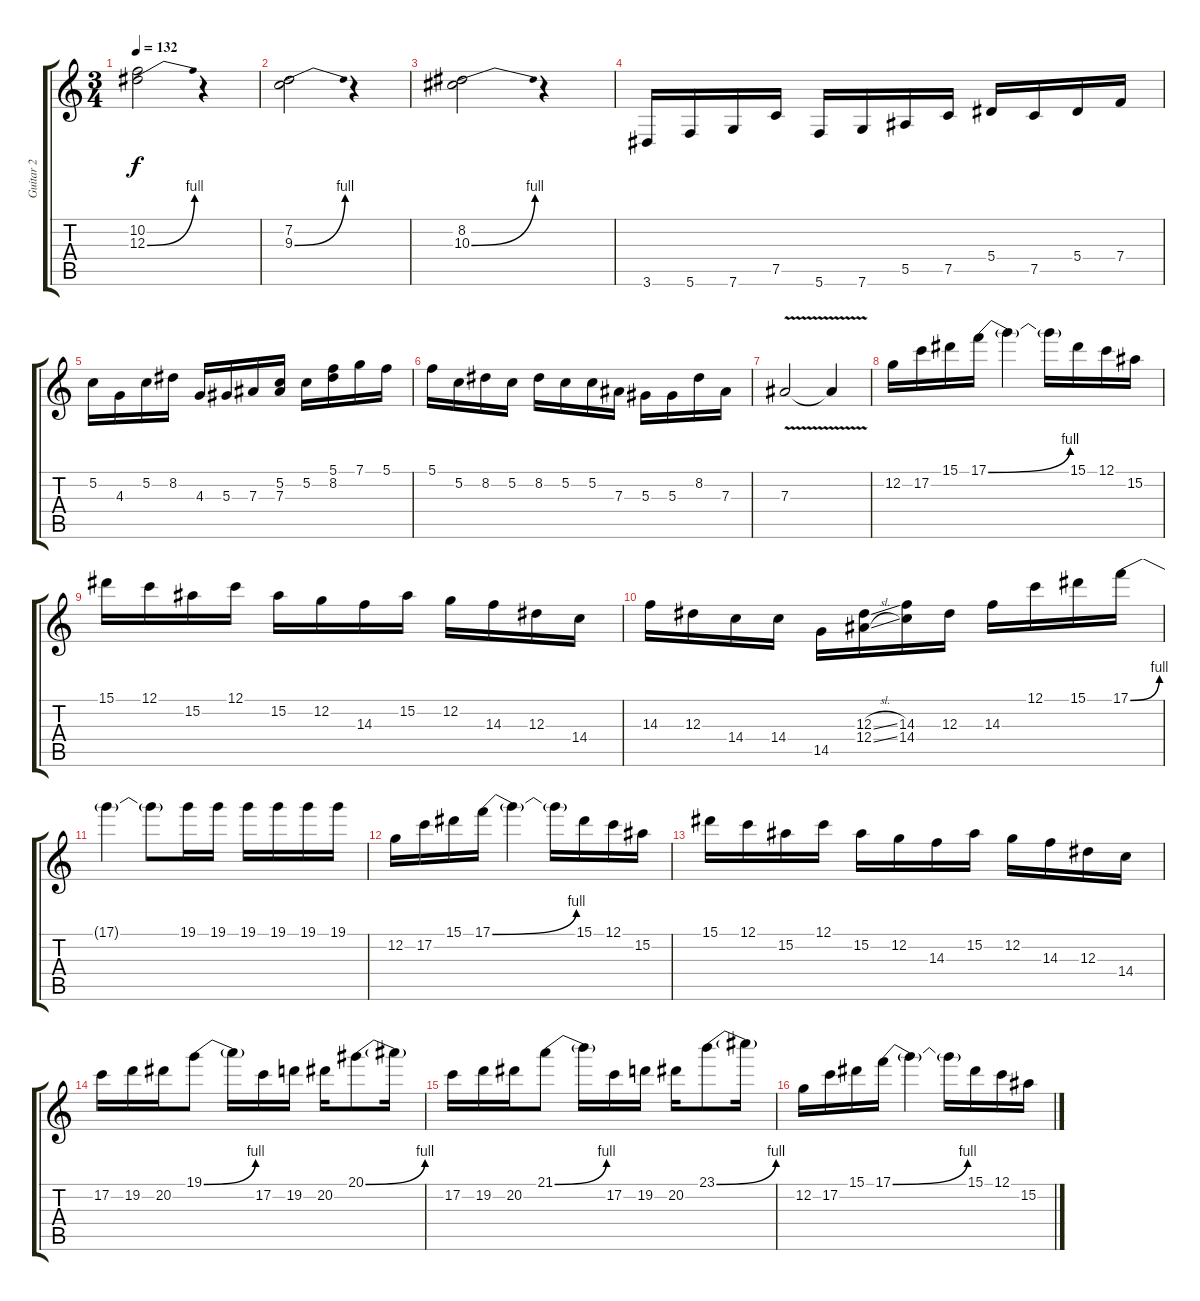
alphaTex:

\track ("Guitar 2" "Guitar 2") {instrument overdrivenguitar}
\staff {score tabs}
\tuning (C4 G3 Eb3 Bb2 F2 C2) {hide}
\ts (3 4)
\tempo 132
\clef g2
\ks c
(10.2 12.3{be (bend 0 0 60 4)}).2{dy f} r.4 |
(7.2 9.3{be (bend 0 0 60 4)}).2 r.4 |
(8.2 10.3{be (bend 0 0 60 4)}).2 r.4 |
3.6.16 5.6.16 7.6.16 7.5.16 5.6.16 7.6.16 5.5.16 7.5.16 5.4.16 7.5.16 5.4.16 7.4.16 |
5.2.16 4.3.16 5.2.16 8.2.16 4.3.16 5.3.16 7.3.16 (5.2 7.3).16 5.2.16 (5.1 8.2).16 7.1.16 5.1.16 |
5.1.16 5.2.16 8.2.16 5.2.16 8.2.16 5.2.16 5.2.16 7.3.16 5.3.16 5.3.16 8.2.16 7.3.16 |
7.3{v}.2 7.3{t}.4 |
12.2.16 17.2.16 15.1.16 17.1{be (bend 0 0 60 4)}.16 17.1{t}.4 17.1{t}.16 15.1.16 12.1.16 15.2.16 |
15.1.16 12.1.16 15.2.16 12.1.16 15.2.16 12.2.16 14.3.16 15.2.16 12.2.16 14.3.16 12.3.16 14.4.16 |
14.3.16 12.3.16 14.4.16 14.4.16 14.5.16 (12.3{sl} 12.4{sl}).16 (14.3 14.4).16 12.3.16 14.3.16 12.1.16 15.1.16 17.1{be (bend 0 0 60 4)}.16 |
17.1{t}.4 17.1{t}.8 19.1.16 19.1.16 19.1.16 19.1.16 19.1.16 19.1.16 |
12.2.16 17.2.16 15.1.16 17.1{be (bend 0 0 60 4)}.16 17.1{t}.4 17.1{t}.16 15.1.16 12.1.16 15.2.16 |
15.1.16 12.1.16 15.2.16 12.1.16 15.2.16 12.2.16 14.3.16 15.2.16 12.2.16 14.3.16 12.3.16 14.4.16 |
17.2.16 19.2.16 20.2.16 19.1{be (bend 0 0 60 4)}.8 19.1{t}.16 17.2.16 19.2.16 20.2.16 20.1{be (bend 0 0 60 4)}.8 20.1{t}.16 |
17.2.16 19.2.16 20.2.16 21.1{be (bend 0 0 60 4)}.8 21.1{t}.16 17.2.16 19.2.16 20.2.16 23.1{be (bend 0 0 60 4)}.8 23.1{t}.16 |
12.2.16 17.2.16 15.1.16 17.1{be (bend 0 0 60 4)}.16 17.1{t}.4 17.1{t}.16 15.1.16 12.1.16 15.2.16
